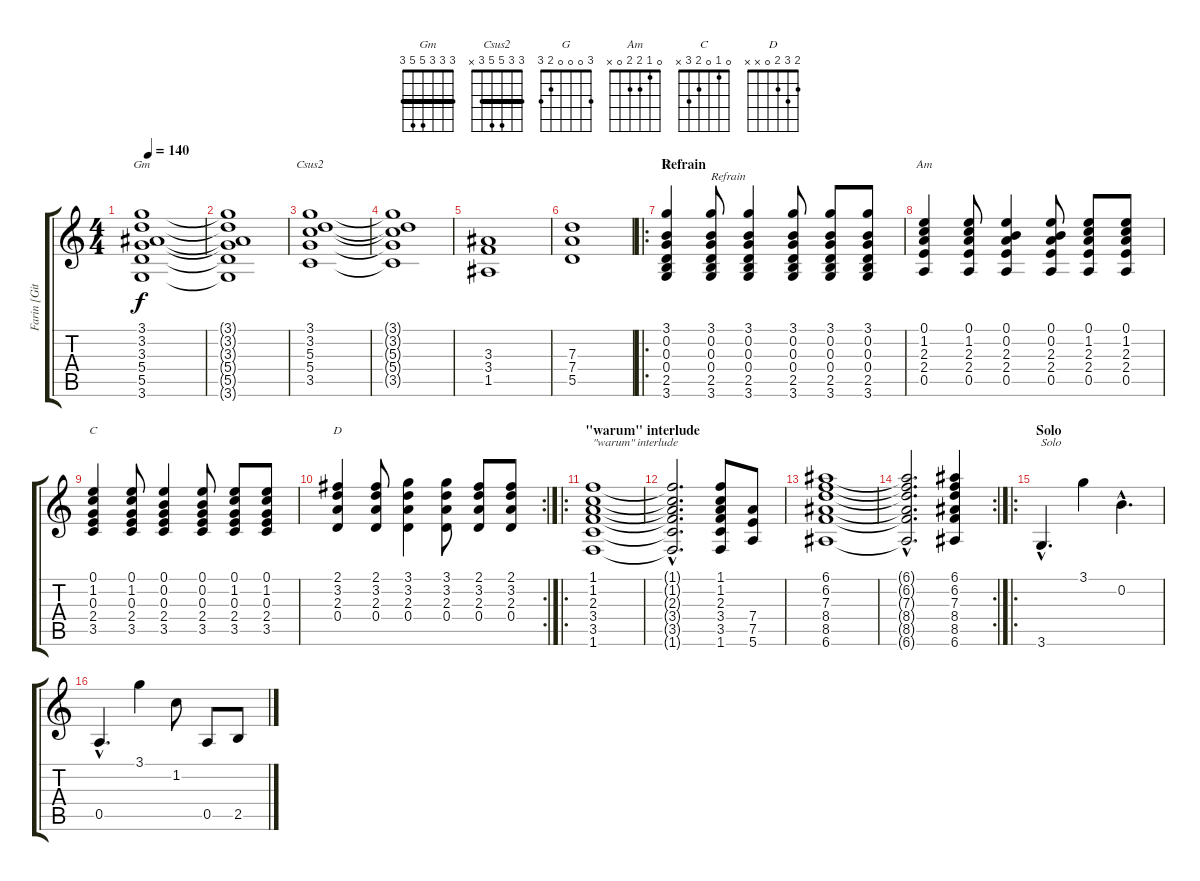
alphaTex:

\track ("Farin [Gitarre]" "Farin [Git") {instrument electricguitarclean}
\staff {score tabs}
\tuning (E4 B3 G3 D3 A2 E2) {hide}
\chord ("Gm" 3 3 3 5 5 3) {barre 3}
\chord ("Csus2" 3 3 5 5 3 x) {barre 3}
\chord ("G" 3 0 0 0 2 3)
\chord ("Am" 0 1 2 2 0 x)
\chord ("C" 0 1 0 2 3 x)
\chord ("D" 2 3 2 0 x x)
\ts (4 4)
\tempo 140
\clef g2
\ks c
(3.1 3.2 3.3 5.4 5.5 3.6).1{ch "Gm" dy f} |
(3.1{t} 3.2{t} 3.3{t} 5.4{t} 5.5{t} 3.6{t}).1 |
(3.1 3.2 5.3 5.4 3.5).1{ch "Csus2"} |
(3.1{t} 3.2{t} 5.3{t} 5.4{t} 3.5{t}).1 |
(3.3 3.4 1.5).1 |
(7.3 7.4 5.5).1 |
\ro
\section ("" "Refrain")
(3.1 0.2 0.3 0.4 2.5 3.6).4{ch "G"} (3.1 0.2 0.3 0.4 2.5 3.6).8{txt "Refrain"} (3.1 0.2 0.3 0.4 2.5 3.6).4 (3.1 0.2 0.3 0.4 2.5 3.6).8 (3.1 0.2 0.3 0.4 2.5 3.6).8 (3.1 0.2 0.3 0.4 2.5 3.6).8 |
(0.1 1.2 2.3 2.4 0.5).4{ch "Am"} (0.1 1.2 2.3 2.4 0.5).8 (0.1 0.2 2.3 2.4 0.5).4 (0.1 0.2 2.3 2.4 0.5).8 (0.1 1.2 2.3 2.4 0.5).8 (0.1 1.2 2.3 2.4 0.5).8 |
(0.1 1.2 0.3 2.4 3.5).4{ch "C"} (0.1 1.2 0.3 2.4 3.5).8 (0.1 0.2 0.3 2.4 3.5).4 (0.1 0.2 0.3 2.4 3.5).8 (0.1 1.2 0.3 2.4 3.5).8 (0.1 1.2 0.3 2.4 3.5).8 |
\rc 2
(2.1 3.2 2.3 0.4).4{ch "D"} (2.1 3.2 2.3 0.4).8 (3.1 3.2 2.3 0.4).4 (3.1 3.2 2.3 0.4).8 (2.1 3.2 2.3 0.4).8 (2.1 3.2 2.3 0.4).8 |
\ro
\section ("" "\"warum\" interlude")
(1.1 1.2 2.3 3.4 3.5 1.6).1{txt "\"warum\" interlude"} |
(1.1{hac t} 1.2{hac t} 2.3{hac t} 3.4{hac t} 3.5{hac t} 1.6{hac t}).2{d} (1.1 1.2 2.3 3.4 3.5 1.6).8 (7.4 7.5 5.6).8 |
(6.1 6.2 7.3 8.4 8.5 6.6).1 |
\rc 2
(6.1{hac t} 6.2{hac t} 7.3{hac t} 8.4{hac t} 8.5{hac t} 6.6{hac t}).2{d} (6.1 6.2 7.3 8.4 8.5 6.6).4 |
\ro
\section ("" "Solo")
3.6{hac}.4{d txt "Solo"} 3.1.4 0.2{hac}.4{d} |
0.5{hac}.4{d} 3.1.4 1.2.8 0.5.8 2.5.8
